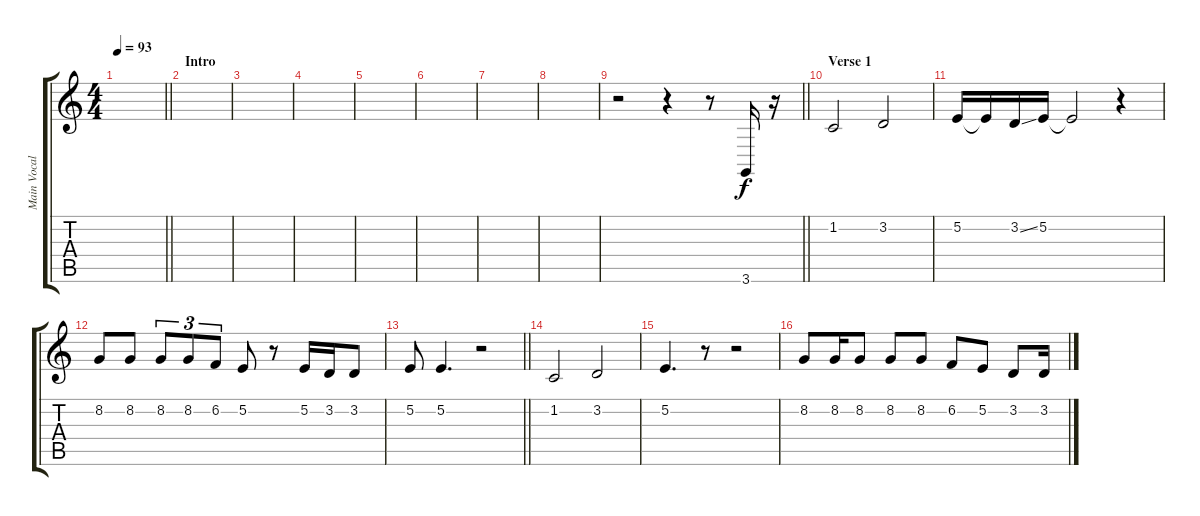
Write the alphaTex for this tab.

\track ("Main Vocal" "Main Vocal") {instrument musicbox}
\staff {score tabs}
\tuning (E4 B3 G3 D3 A2 E2) {hide}
\ts (4 4)
\tempo 93
\clef g2
\barLineRight lightlight
\ks c
|
\section ("" "Intro")
|
|
|
|
|
|
|
\barLineRight lightlight
r.2 r.4 r.8 3.6.16 r.16 |
\section ("" "Verse 1")
1.2.2 3.2.2 |
5.2.16 5.2{t}.16 3.2{ss}.16 5.2.16 5.2{t}.2 r.4 |
8.2.8 8.2.8 8.2.8{tu (3 2)} 8.2.8{tu (3 2)} 6.2.8{tu (3 2)} 5.2.8 r.8 5.2.16 3.2.16 3.2.8 |
\barLineRight lightlight
5.2.8 5.2.4{d} r.2 |
1.2.2 3.2.2 |
5.2.4{d} r.8 r.2 |
8.2.8 8.2.16 8.2.8 8.2.8 8.2.8 6.2.8 5.2.8 3.2.8 3.2.16
